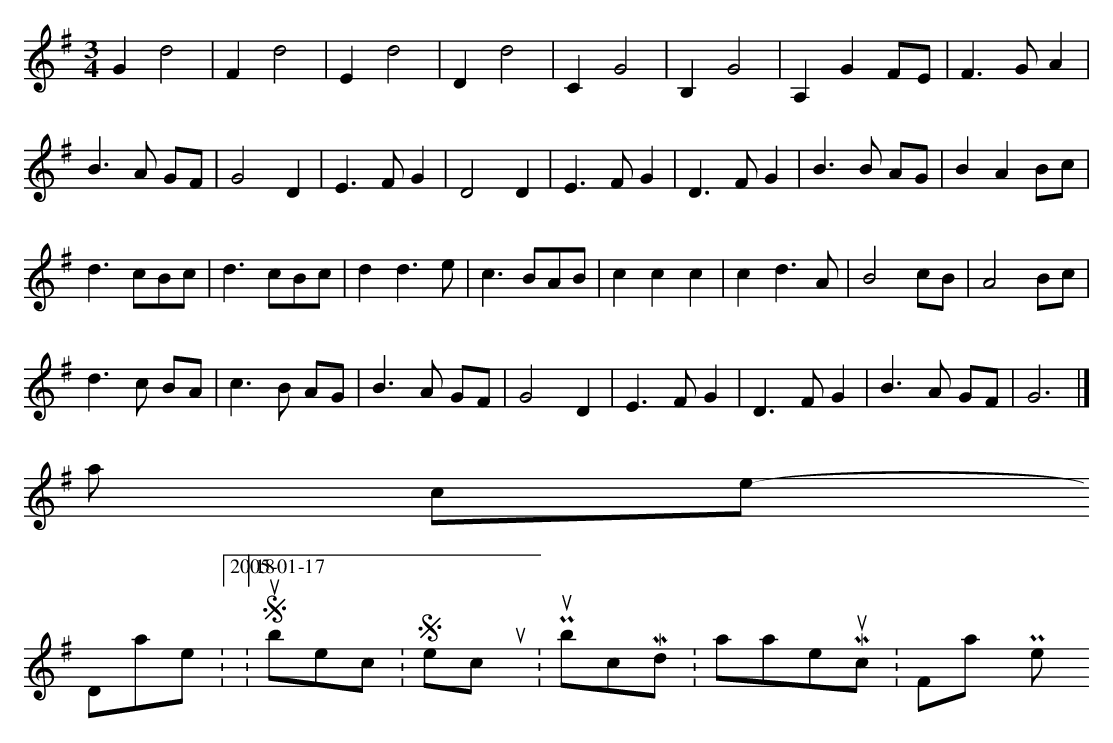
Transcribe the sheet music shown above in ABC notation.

X:1
T:
M: 3/4
L: 1/8
K: Gmaj
G2 d4 | F2 d4 | E2 d4 | D2 d4 | C2 G4 | B,2 G4 | A,2 G2 FE | F3 G A2 |
B3 A GF | G4 D2 | E3 F G2 | D4 D2 | E3 F G2 | D3 F G2 | B3 B AG | B2 A2 Bc |
d3 cBc | d3 cBc | d2 d3 e | c3 BAB | c2 c2 c2 | c2 d3 A | B4 cB | A4 Bc |
d3 c BA | c3 B AG | B3 A GF | G4 D2 | E3 F G2 | D3 F G2 | B3 A GF | G6 |]
post a comment
-----------------------------------------------------------------------------
Date:2005-01-17 21:18Subject:Security:PublicMood: awakeMusic:Fanny Powers
